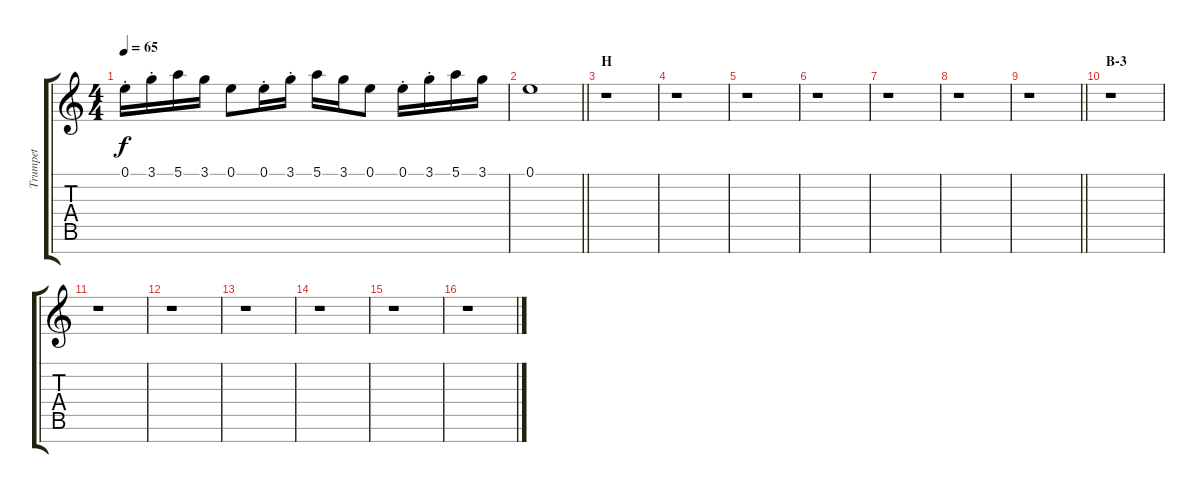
\track ("Trumpet" "Trumpet") {instrument trumpet}
\staff {score tabs}
\tuning (E5 B4 G4 D4 A3 E3 B2) {hide}
\ts (4 4)
\tempo 65
\clef g2
\ks c
0.1{st}.16{dy f} 3.1{st}.16 5.1.16 3.1.16 0.1.8 0.1{st}.16 3.1{st}.16 5.1.16 3.1.16 0.1.8 0.1{st}.16 3.1{st}.16 5.1.16 3.1.16 |
\barLineRight lightlight
0.1.1 |
\section ("" "H")
r.1 |
r.1 |
r.1 |
r.1 |
r.1 |
r.1 |
\barLineRight lightlight
r.1 |
\section ("" "B-3")
r.1 |
r.1 |
r.1 |
r.1 |
r.1 |
r.1 |
r.1
